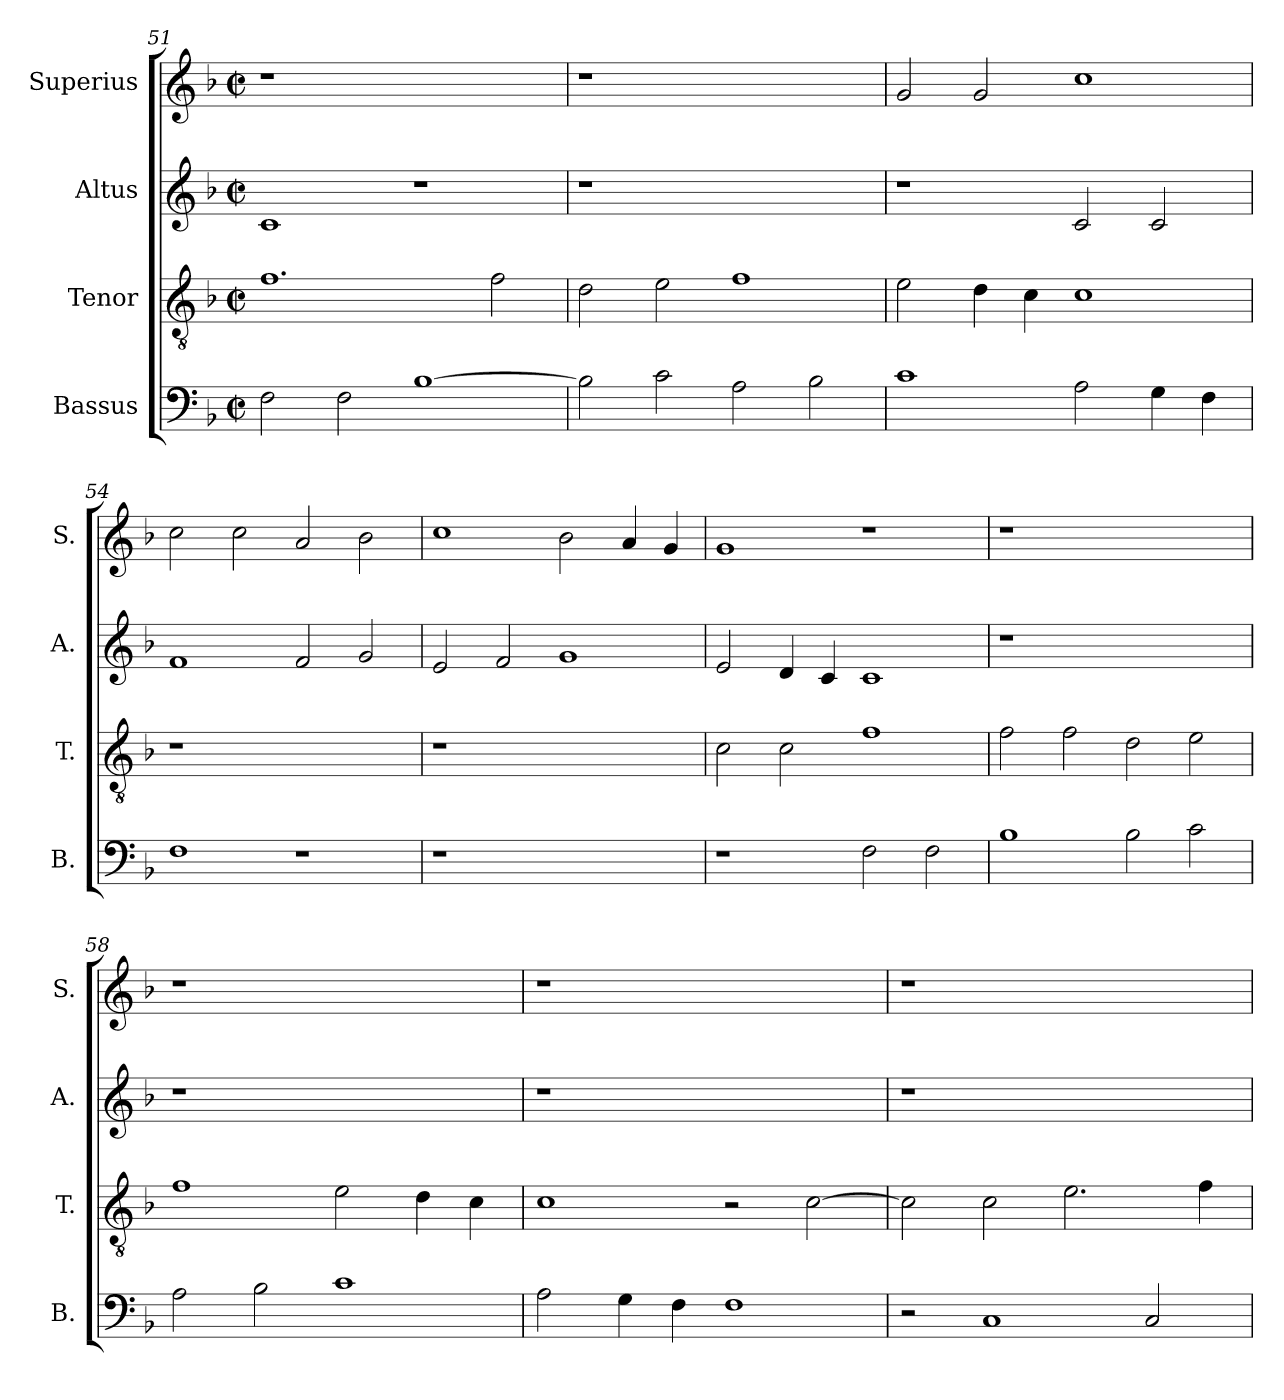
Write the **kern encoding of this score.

**kern	**kern	**kern	**kern
*part4	*part3	*part2	*part1
*staff4	*staff3	*staff2	*staff1
*I"Bassus	*I"Tenor	*I"Altus	*I"Superius
*I'B.	*I'T.	*I'A.	*I'S.
*clefF4	*clefGv2	*clefG2	*clefG2
*	*ITrd7c12	*	*
*k[b-]	*k[b-]	*k[b-]	*k[b-]
*F:	*F:	*F:	*F:
*M2/2	*M2/2	*M2/2	*M2/2
*met(c|)	*met(c|)	*met(c|)	*met(c|)
=51	=51	=51	=51
!	!	!	!LO:N:vis=1
2Fi\	1.Fi	1ci	1r
2Fi\	.	.	.
[>1B-i	.	1r	1ryy
.	2Fi\	.	.
=52	=52	=52	=52
!	!	!LO:N:vis=1	!LO:N:vis=1
2B-i\]	2Di\	1r	1r
2ci\	2Ei\	.	.
2Ai\	1Fi	1ryy	1ryy
2B-i\	.	.	.
=53	=53	=53	=53
1ci	2Ei\	1r	2gi/
.	4Di\	.	2gi/
.	4Ci\	.	.
2Ai\	1Ci	2ci/	1cci
4Gi\	.	2ci/	.
4Fi\	.	.	.
=54	=54	=54	=54
!	!LO:N:vis=1	!	!
1Fi	1r	1fi	2cci\
.	.	.	2cci\
1r	1ryy	2fi/	2ai/
.	.	2gi/	2b-i\
!!LO:LB:g=z
=55	=55	=55	=55
!LO:N:vis=1	!LO:N:vis=1	!	!
1r	1r	2ei/	1cci
.	.	2fi/	.
1ryy	1ryy	1gi	2b-i\
.	.	.	4ai/
.	.	.	4gi/
=56	=56	=56	=56
1r	2Ci\	2ei/	1gi
.	2Ci\	4di/	.
.	.	4ci/	.
2Fi\	1Fi	1ci	1r
2Fi\	.	.	.
=57	=57	=57	=57
!	!	!LO:N:vis=1	!LO:N:vis=1
1B-i	2Fi\	1r	1r
.	2Fi\	.	.
2B-i\	2Di\	1ryy	1ryy
2ci\	2Ei\	.	.
=58	=58	=58	=58
!	!	!LO:N:vis=1	!LO:N:vis=1
2Ai\	1Fi	1r	1r
2B-i\	.	.	.
1ci	2Ei\	1ryy	1ryy
.	4Di\	.	.
.	4Ci\	.	.
=59	=59	=59	=59
!	!	!LO:N:vis=1	!LO:N:vis=1
2Ai\	1Ci	1r	1r
4Gi\	.	.	.
4Fi\	.	.	.
1Fi	2r	1ryy	1ryy
.	[>2Ci\	.	.
!!LO:PB:g=z
=60	=60	=60	=60
!	!	!LO:N:vis=1	!LO:N:vis=1
2r	2Ci\]	1r	1r
1Ci	2Ci\	.	.
.	2.Ei\	1ryy	1ryy
2Ci/	.	.	.
.	4Fi\	.	.
=	=	=	=
*-	*-	*-	*-
